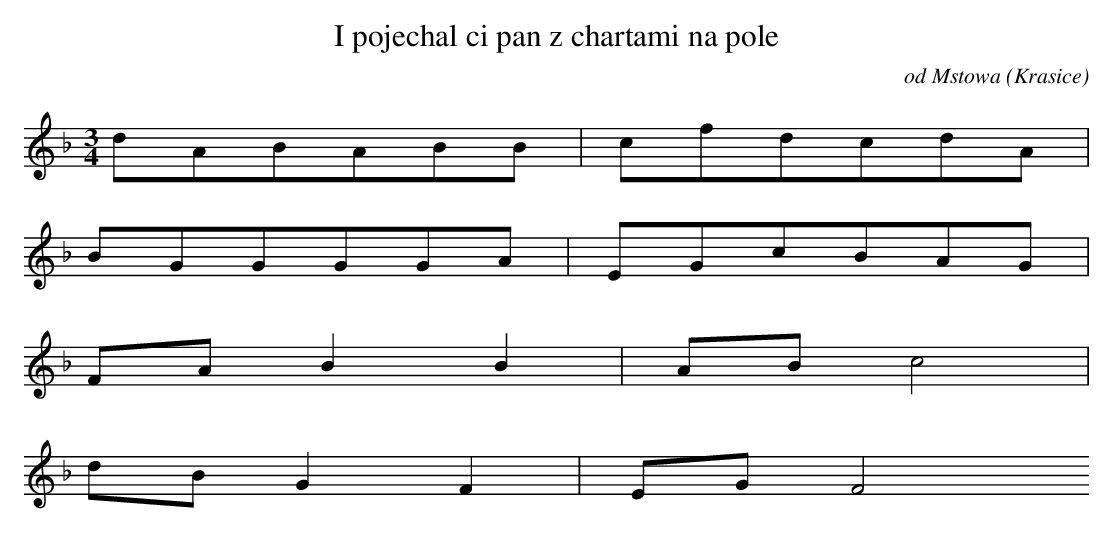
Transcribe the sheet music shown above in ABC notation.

X:1
T: I pojechal ci pan z chartami na pole
O: od Mstowa (Krasice)
M: 3/4
L: 1/8
K: F
dABABB | cfdcdA |
BGGGGA | EGcBAG |
FAB2B2 | ABc4 |
dBG2F2 | EGF4
